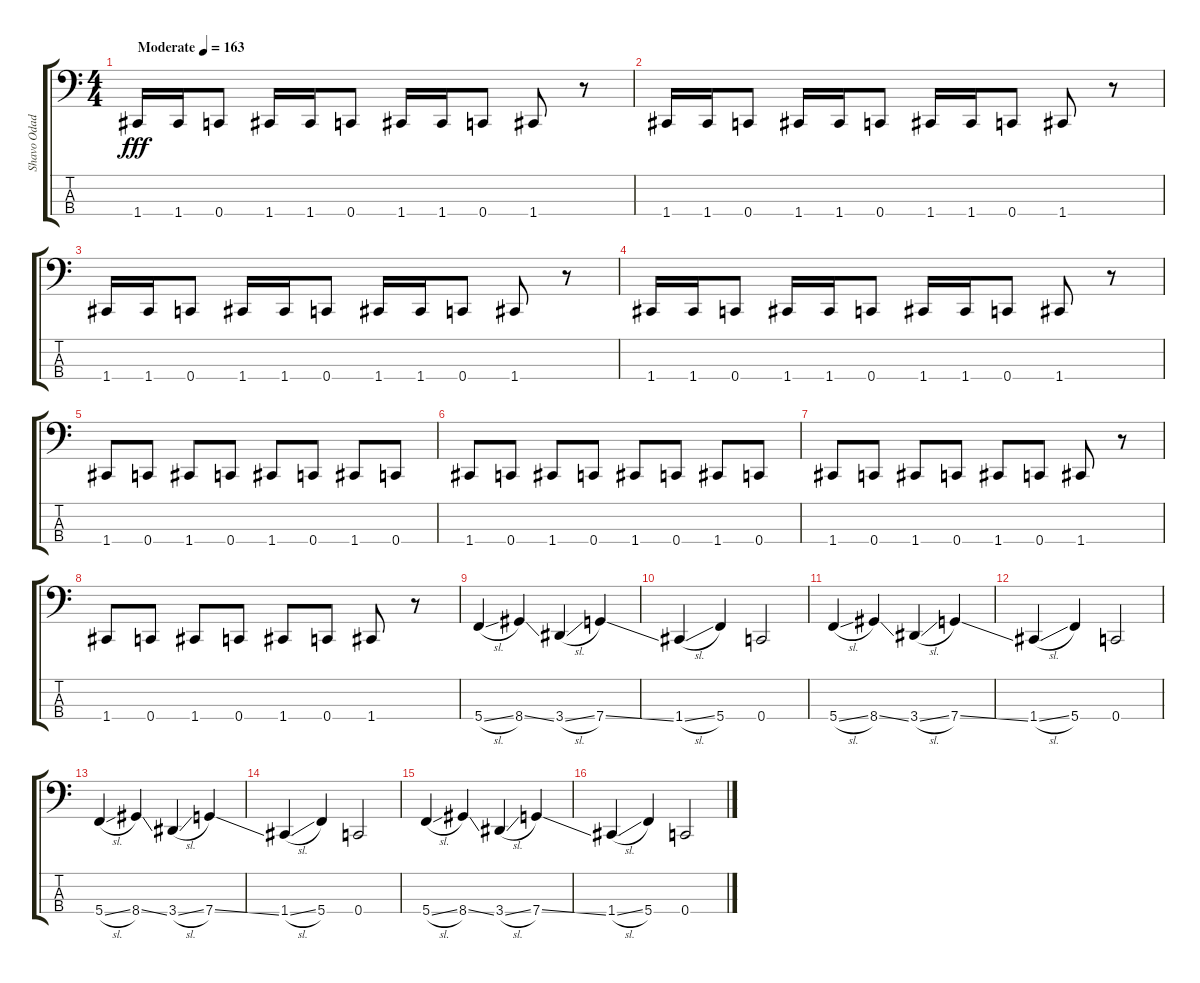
\track ("Shavo Odadjian" "Shavo Odad") {instrument electricbasspick}
\staff {score tabs}
\tuning (F2 C2 G1 C1) {hide}
\ts (4 4)
\tempo (163 "Moderate")
\clef f4
\ks c
1.4.16{dy fff instrument electricbasspick} 1.4.16 0.4.8 1.4.16 1.4.16 0.4.8 1.4.16 1.4.16 0.4.8 1.4.8 r.8 |
1.4.16 1.4.16 0.4.8 1.4.16 1.4.16 0.4.8 1.4.16 1.4.16 0.4.8 1.4.8 r.8 |
1.4.16 1.4.16 0.4.8 1.4.16 1.4.16 0.4.8 1.4.16 1.4.16 0.4.8 1.4.8 r.8 |
1.4.16 1.4.16 0.4.8 1.4.16 1.4.16 0.4.8 1.4.16 1.4.16 0.4.8 1.4.8 r.8 |
1.4.8 0.4.8 1.4.8 0.4.8 1.4.8 0.4.8 1.4.8 0.4.8 |
1.4.8 0.4.8 1.4.8 0.4.8 1.4.8 0.4.8 1.4.8 0.4.8 |
1.4.8 0.4.8 1.4.8 0.4.8 1.4.8 0.4.8 1.4.8 r.8 |
1.4.8 0.4.8 1.4.8 0.4.8 1.4.8 0.4.8 1.4.8 r.8 |
5.4{sl}.4 8.4{ss}.4 3.4{sl}.4 7.4{ss}.4 |
1.4{sl}.4 5.4.4 0.4.2 |
5.4{sl}.4 8.4{ss}.4 3.4{sl}.4 7.4{ss}.4 |
1.4{sl}.4 5.4.4 0.4.2 |
5.4{sl}.4 8.4{ss}.4 3.4{sl}.4 7.4{ss}.4 |
1.4{sl}.4 5.4.4 0.4.2 |
5.4{sl}.4 8.4{ss}.4 3.4{sl}.4 7.4{ss}.4 |
1.4{sl}.4 5.4.4 0.4.2
